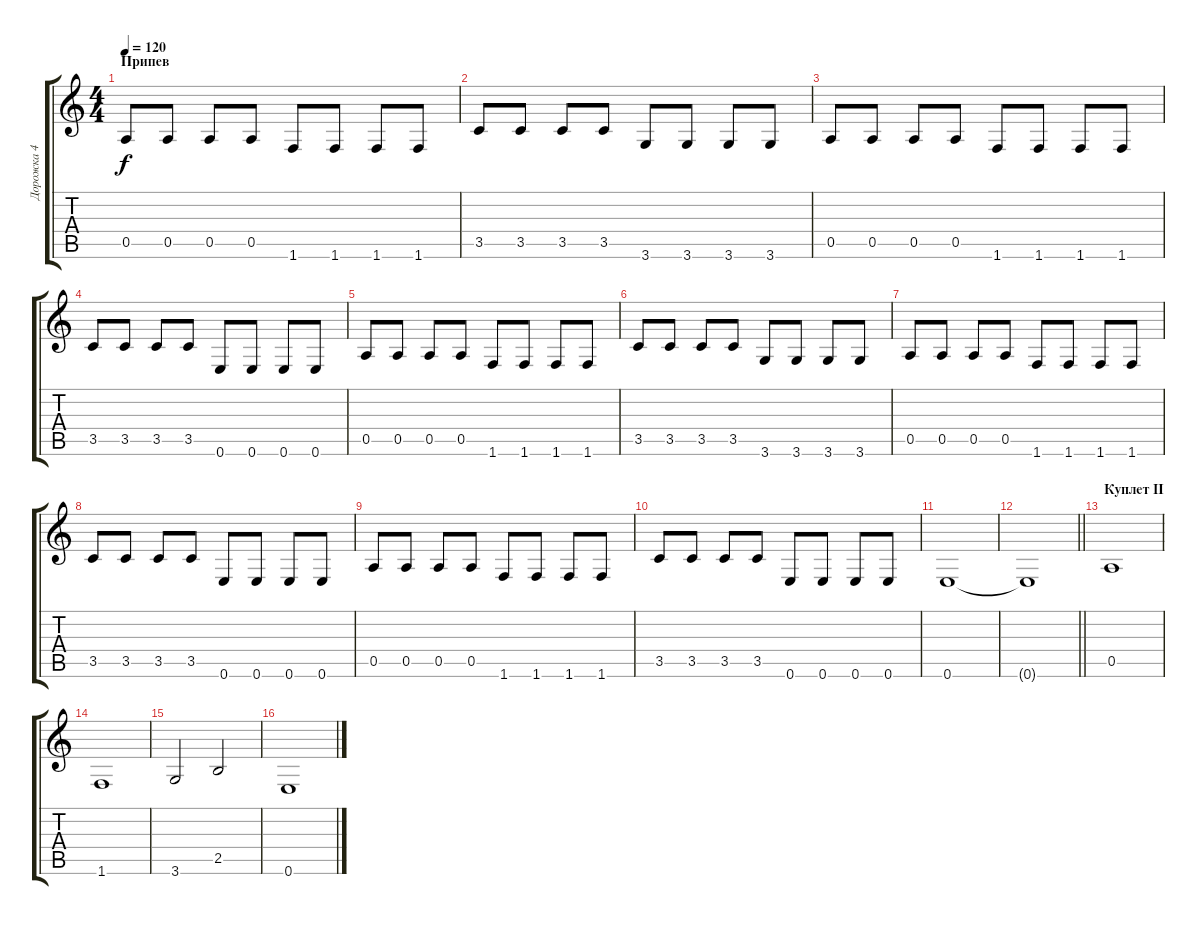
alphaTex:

\track ("Дорожка 4" "Дорожка 4") {instrument electricguitarmuted}
\staff {score tabs}
\tuning (E4 B3 G3 D3 A2 E2) {hide}
\ts (4 4)
\section ("" "Припев")
\tempo 120
\clef g2
\ks c
0.5.8{dy f} 0.5.8 0.5.8 0.5.8 1.6.8 1.6.8 1.6.8 1.6.8 |
3.5.8 3.5.8 3.5.8 3.5.8 3.6.8 3.6.8 3.6.8 3.6.8 |
0.5.8 0.5.8 0.5.8 0.5.8 1.6.8 1.6.8 1.6.8 1.6.8 |
3.5.8 3.5.8 3.5.8 3.5.8 0.6.8 0.6.8 0.6.8 0.6.8 |
0.5.8 0.5.8 0.5.8 0.5.8 1.6.8 1.6.8 1.6.8 1.6.8 |
3.5.8 3.5.8 3.5.8 3.5.8 3.6.8 3.6.8 3.6.8 3.6.8 |
0.5.8 0.5.8 0.5.8 0.5.8 1.6.8 1.6.8 1.6.8 1.6.8 |
3.5.8 3.5.8 3.5.8 3.5.8 0.6.8 0.6.8 0.6.8 0.6.8 |
0.5.8 0.5.8 0.5.8 0.5.8 1.6.8 1.6.8 1.6.8 1.6.8 |
3.5.8 3.5.8 3.5.8 3.5.8 0.6.8 0.6.8 0.6.8 0.6.8 |
0.6.1 |
\barLineRight lightlight
0.6{t}.1 |
\section ("" "Куплет II")
0.5.1 |
1.6.1 |
3.6.2 2.5.2 |
0.6.1
